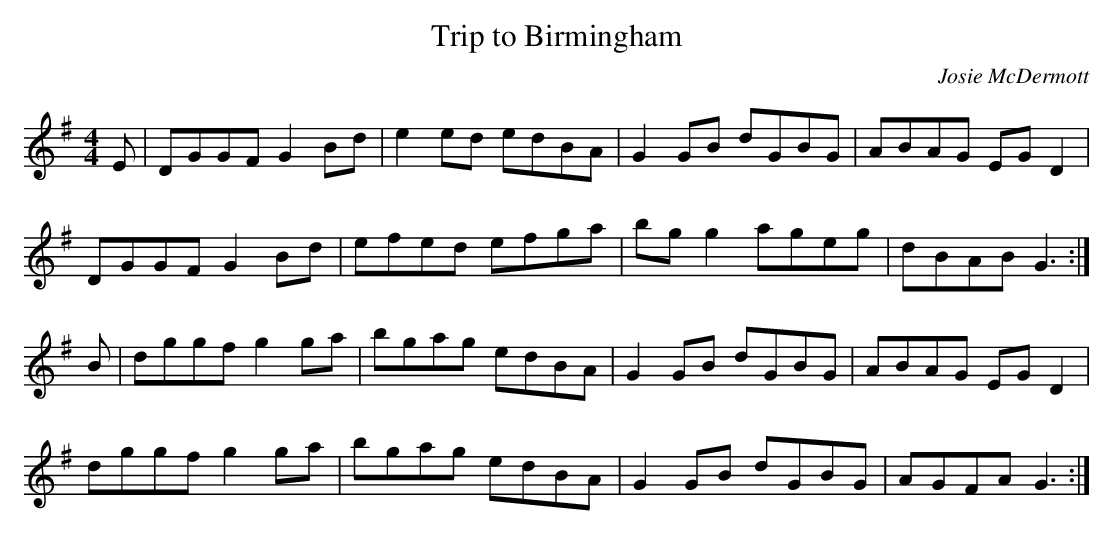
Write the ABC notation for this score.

X:1
T: Trip to Birmingham
C: Josie McDermott
M: 4/4
L: 1/8
K: G
E |DGGF G2 Bd |e2 ed edBA |G2 GB dGBG | ABAG EG D2 |
DGGF G2 Bd | efed efga | bg g2 ageg | dBAB G3 :|
B |dggf g2 ga |bgag edBA |G2 GB dGBG | ABAG EG D2 |
dggf g2 ga | bgag edBA | G2 GB dGBG | AGFA G3 :|
